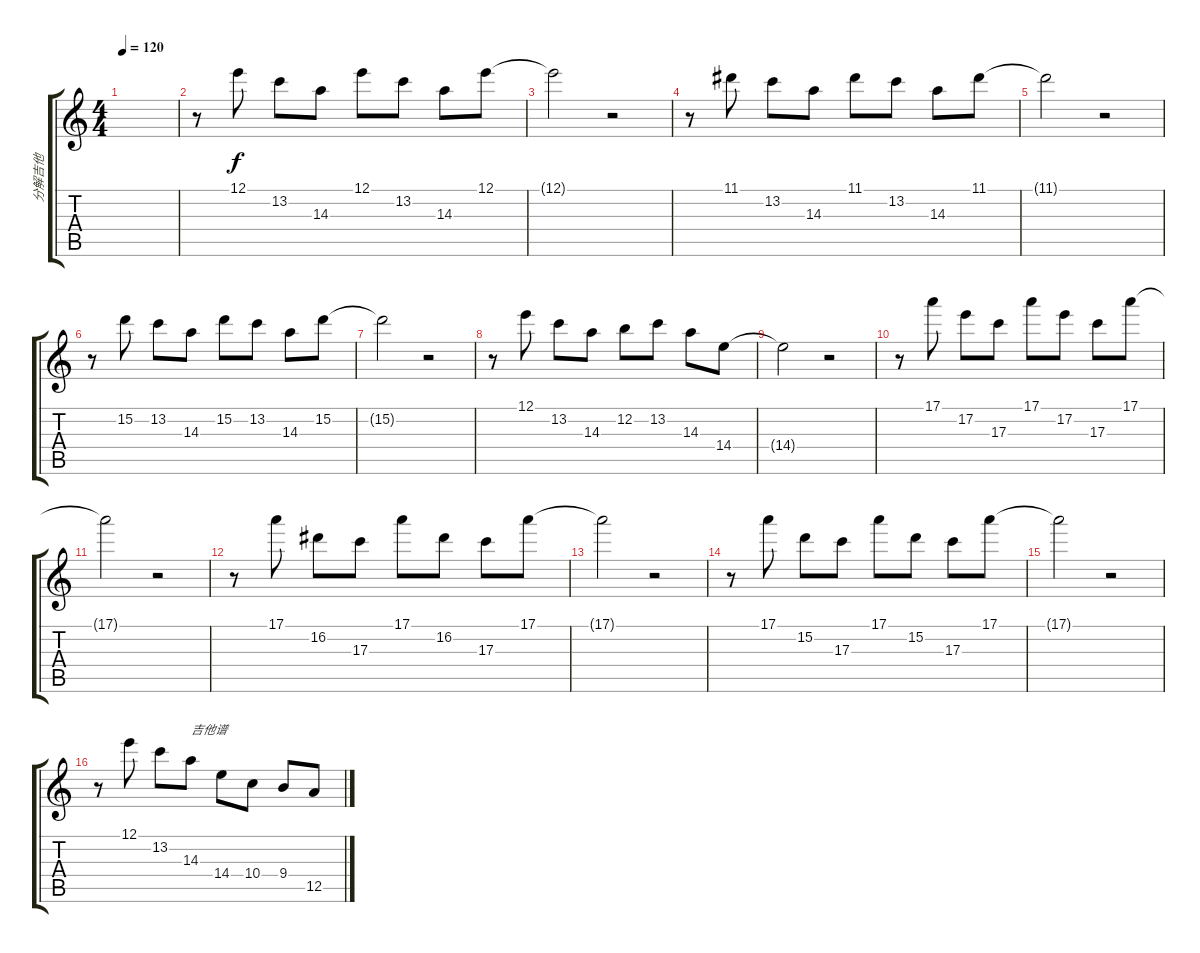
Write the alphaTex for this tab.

\track ("分解吉他" "分解吉他") {instrument acousticguitarnylon}
\staff {score tabs}
\tuning (E4 B3 G3 D3 A2 E2) {hide}
\ts (4 4)
\tempo 120
\clef g2
\ks c
|
r.8 12.1.8 13.2.8 14.3.8 12.1.8 13.2.8 14.3.8 12.1.8 |
12.1{t}.2 r.2 |
r.8 11.1.8 13.2.8 14.3.8 11.1.8 13.2.8 14.3.8 11.1.8 |
11.1{t}.2 r.2 |
r.8 15.2.8 13.2.8 14.3.8 15.2.8 13.2.8 14.3.8 15.2.8 |
15.2{t}.2 r.2 |
r.8 12.1.8 13.2.8 14.3.8 12.2.8 13.2.8 14.3.8 14.4.8 |
14.4{t}.2 r.2 |
r.8 17.1.8 17.2.8 17.3.8 17.1.8 17.2.8 17.3.8 17.1.8 |
17.1{t}.2 r.2 |
r.8 17.1.8 16.2.8 17.3.8 17.1.8 16.2.8 17.3.8 17.1.8 |
17.1{t}.2 r.2 |
r.8 17.1.8 15.2.8 17.3.8 17.1.8 15.2.8 17.3.8 17.1.8 |
17.1{t}.2 r.2 |
r.8 12.1.8 13.2.8 14.3.8{txt "吉他谱"} 14.4.8 10.4.8 9.4.8 12.5.8
